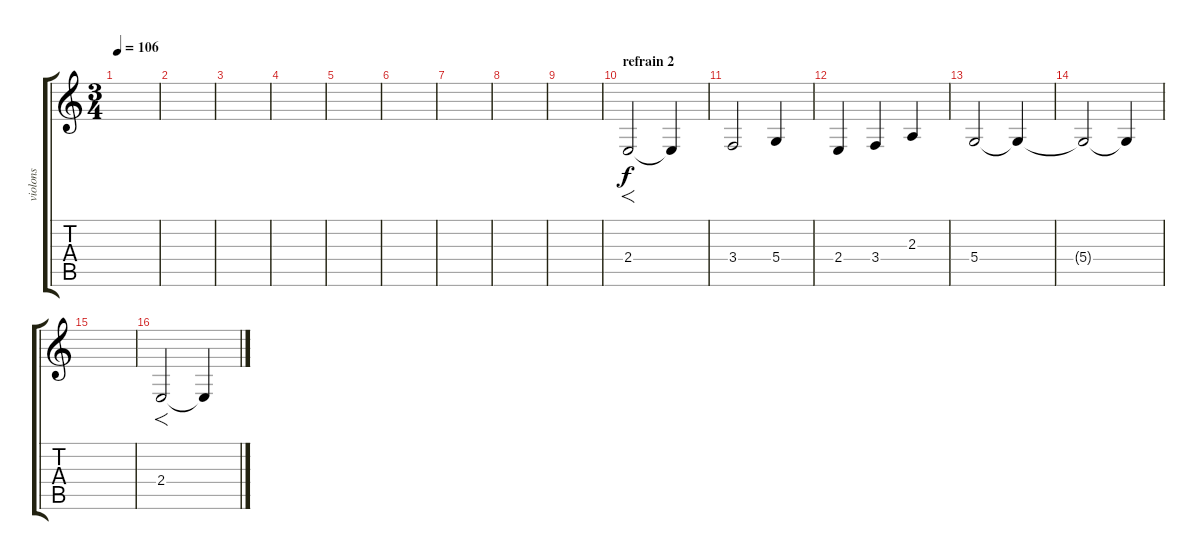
\track ("violons" "violons") {instrument violin}
\staff {score tabs}
\tuning (E4 B3 G3 D3 A2 E2) {hide}
\ts (3 4)
\tempo 106
\clef g2
\ks c
|
|
|
|
|
|
|
|
|
\section ("" "refrain 2")
2.4.2{f} 2.4{t}.4 |
3.4.2 5.4.4 |
2.4.4 3.4.4 2.3.4 |
5.4.2 5.4{t}.4 |
5.4{t}.2 5.4{t}.4 |
|
2.4.2{f} 2.4{t}.4
